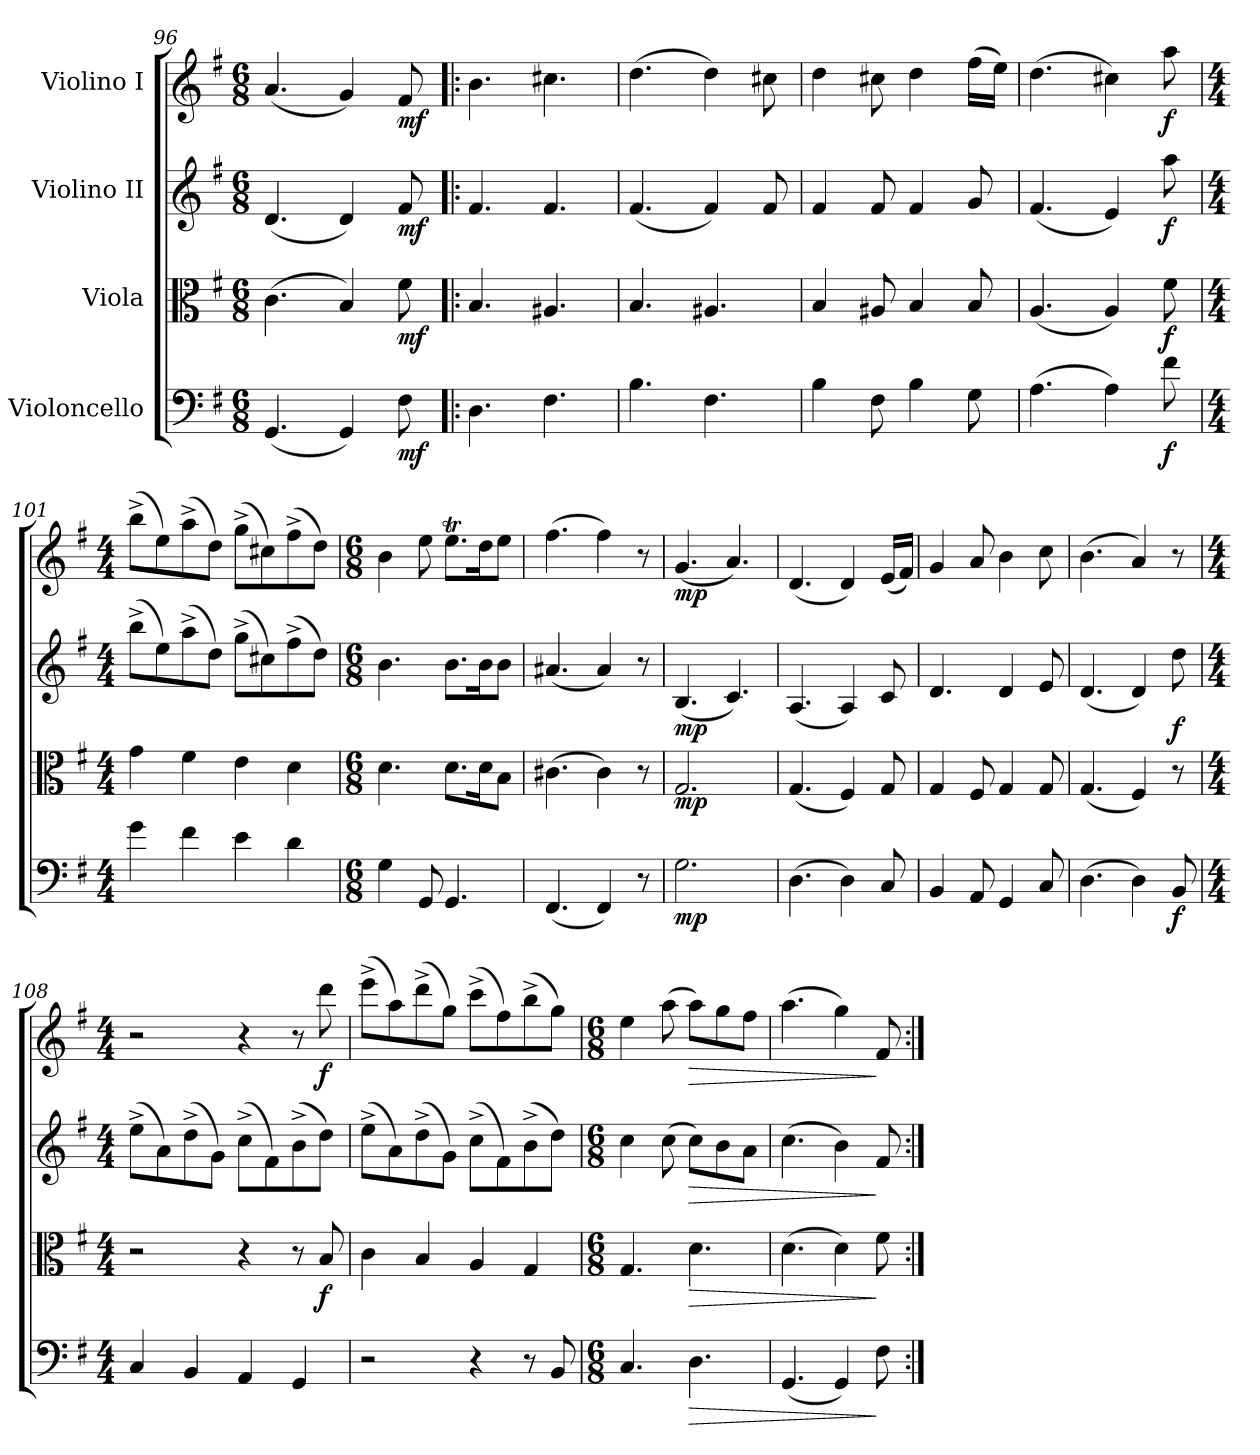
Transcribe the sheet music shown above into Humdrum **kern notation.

**kern	**dynam	**kern	**dynam	**kern	**dynam	**kern	**dynam
*part4	*part4	*part3	*part3	*part2	*part2	*part1	*part1
*staff4	*staff4	*staff3	*staff3	*staff2	*staff2	*staff1	*staff1
*I"Violoncello	*	*I"Viola	*	*I"Violino II	*	*I"Violino I	*
*clefF4	*	*clefC3	*	*clefG2	*	*clefG2	*
*k[f#]	*	*k[f#]	*	*k[f#]	*	*k[f#]	*
*G:	*	*G:	*	*G:	*	*G:	*
*M6/8	*	*M6/8	*	*M6/8	*	*M6/8	*
=96	=96	=96	=96	=96	=96	=96	=96
(4.GGi/	.	(4.ci\	.	(4.di/	.	(4.ai/	.
4GGi/)	.	4Bi/)	.	4di/)	.	4gi/)	.
8F#i\	mf	8f#i\	mf	8f#i/	mf	8f#i/	mf
=97!|:	=97!|:	=97!|:	=97!|:	=97!|:	=97!|:	=97!|:	=97!|:
4.Di\	.	4.Bi/	.	4.f#i/	.	4.bi\	.
4.F#i\	.	4.A#Xi/	.	4.f#i/	.	4.cc#Xi\	.
=98	=98	=98	=98	=98	=98	=98	=98
4.Bi\	.	4.Bi/	.	(4.f#i/	.	(4.ddi\	.
4.F#i\	.	4.A#Xi/	.	4f#i/)	.	4ddi\)	.
.	.	.	.	8f#i/	.	8cc#Xi\	.
=99	=99	=99	=99	=99	=99	=99	=99
4Bi\	.	4Bi/	.	4f#i/	.	4ddi\	.
8F#i\	.	8A#Xi/	.	8f#i/	.	8cc#Xi\	.
4Bi\	.	4Bi/	.	4f#i/	.	4ddi\	.
8Gi\	.	8Bi/	.	8gi/	.	(16ff#i\LL	.
.	.	.	.	.	.	16eei\JJ)	.
!!LO:LB:g=z
=100	=100	=100	=100	=100	=100	=100	=100
(4.Ai\	.	(4.Ai/	.	(4.f#i/	.	(4.ddi\	.
4Ai\)	.	4Ai/)	.	4ei/)	.	4cc#Xi\)	.
8f#i\	f	8f#i\	f	8aai\	f	8aai\	f
=101	=101	=101	=101	=101	=101	=101	=101
*M4/4	*	*M4/4	*	*M4/4	*	*M4/4	*
4gi\	.	4gi\	.	(8bb^i\L	.	(8bb^i\L	.
.	.	.	.	8eei\)	.	8eei\)	.
4f#i\	.	4f#i\	.	(8aa^i\	.	(8aa^i\	.
.	.	.	.	8ddi\J)	.	8ddi\J)	.
4ei\	.	4ei\	.	(8gg^i\L	.	(8gg^i\L	.
.	.	.	.	8cc#Xi\)	.	8cc#Xi\)	.
4di\	.	4di\	.	(8ff#^i\	.	(8ff#^i\	.
.	.	.	.	8ddi\J)	.	8ddi\J)	.
=102	=102	=102	=102	=102	=102	=102	=102
*M6/8	*	*M6/8	*	*M6/8	*	*M6/8	*
4Gi\	.	4.di\	.	4.bi\	.	4bi\	.
8GGi/	.	.	.	.	.	8eei\	.
4.GGi/	.	8.di\L	.	8.bi\L	.	8.eeTi\L	.
.	.	16di\k	.	16bi\k	.	16ddi\k	.
.	.	8Bi\J	.	8bi\J	.	8eei\J	.
=103	=103	=103	=103	=103	=103	=103	=103
(4.FF#i/	.	(4.c#Xi\	.	(4.a#Xi/	.	(4.ff#i\	.
4FF#i/)	.	4c#i\)	.	4a#i/)	.	4ff#i\)	.
8r	.	8r	.	8r	.	8r	.
=104	=104	=104	=104	=104	=104	=104	=104
2.Gi\	mp	2.Gi/	mp	(4.Bi/	mp	(4.gi/	mp
.	.	.	.	4.ci/)	.	4.ai/)	.
=105	=105	=105	=105	=105	=105	=105	=105
(4.Di\	.	(4.Gi/	.	(4.Ai/	.	(4.di/	.
4Di\)	.	4F#i/)	.	4Ai/)	.	4di/)	.
8Ci/	.	8Gi/	.	8ci/	.	(16ei/LL	.
.	.	.	.	.	.	16f#i/JJ)	.
=106	=106	=106	=106	=106	=106	=106	=106
4BBi/	.	4Gi/	.	4.di/	.	4gi/	.
8AAi/	.	8F#i/	.	.	.	8ai/	.
4GGi/	.	4Gi/	.	4di/	.	4bi\	.
8Ci/	.	8Gi/	.	8ei/	.	8cci\	.
=107	=107	=107	=107	=107	=107	=107	=107
(4.Di\	.	(4.Gi/	.	(4.di/	.	(4.bi\	.
4Di\)	.	4F#i/)	.	4di/)	.	4ai/)	.
8BBi/	f	8r	.	8ddi\	f	8r	.
!!LO:PB:g=z
=108	=108	=108	=108	=108	=108	=108	=108
*M4/4	*	*M4/4	*	*M4/4	*	*M4/4	*
4Ci/	.	2r	.	(8ee^i\L	.	2r	.
.	.	.	.	8ai\)	.	.	.
4BBi/	.	.	.	(8dd^i\	.	.	.
.	.	.	.	8gi\J)	.	.	.
4AAi/	.	4r	.	(8cc^i\L	.	4r	.
.	.	.	.	8f#i\)	.	.	.
4GGi/	.	8r	.	(8b^i\	.	8r	.
.	.	8Bi/	f	8ddi\J)	.	8dddi\	f
=109	=109	=109	=109	=109	=109	=109	=109
2r	.	4ci\	.	(8ee^i\L	.	(8eee^i\L	.
.	.	.	.	8ai\)	.	8aai\)	.
.	.	4Bi/	.	(8dd^i\	.	(8ddd^i\	.
.	.	.	.	8gi\J)	.	8ggi\J)	.
4r	.	4Ai/	.	(8cc^i\L	.	(8ccc^i\L	.
.	.	.	.	8f#i\)	.	8ff#i\)	.
8r	.	4Gi/	.	(8b^i\	.	(8bb^i\	.
8BBi/	.	.	.	8ddi\J)	.	8ggi\J)	.
=110	=110	=110	=110	=110	=110	=110	=110
*M6/8	*	*M6/8	*	*M6/8	*	*M6/8	*
4.Ci/	.	4.Gi/	.	4cci\	.	4eei\	.
.	.	.	.	(8cci\	.	(8aai\	.
!	!LO:HP:b	!	!LO:HP:b	!	!LO:HP:b	!	!LO:HP:b
4.Di\	>	4.di\	>	8cci\L)	>	8aai\L)	>
.	.	.	.	8bi\	.	8ggi\	.
.	.	.	.	8ai\J	.	8ff#i\J	.
=111	=111	=111	=111	=111	=111	=111	=111
(4.GGi/	.	(4.di\	.	(4.cci\	.	(4.aai\	.
4GGi/)	.	4di\)	.	4bi\)	.	4ggi\)	.
8F#i\	]	8f#i\	]	8f#i/	]	8f#i/	]
=:|!	=:|!	=:|!	=:|!	=:|!	=:|!	=:|!	=:|!
*-	*-	*-	*-	*-	*-	*-	*-
